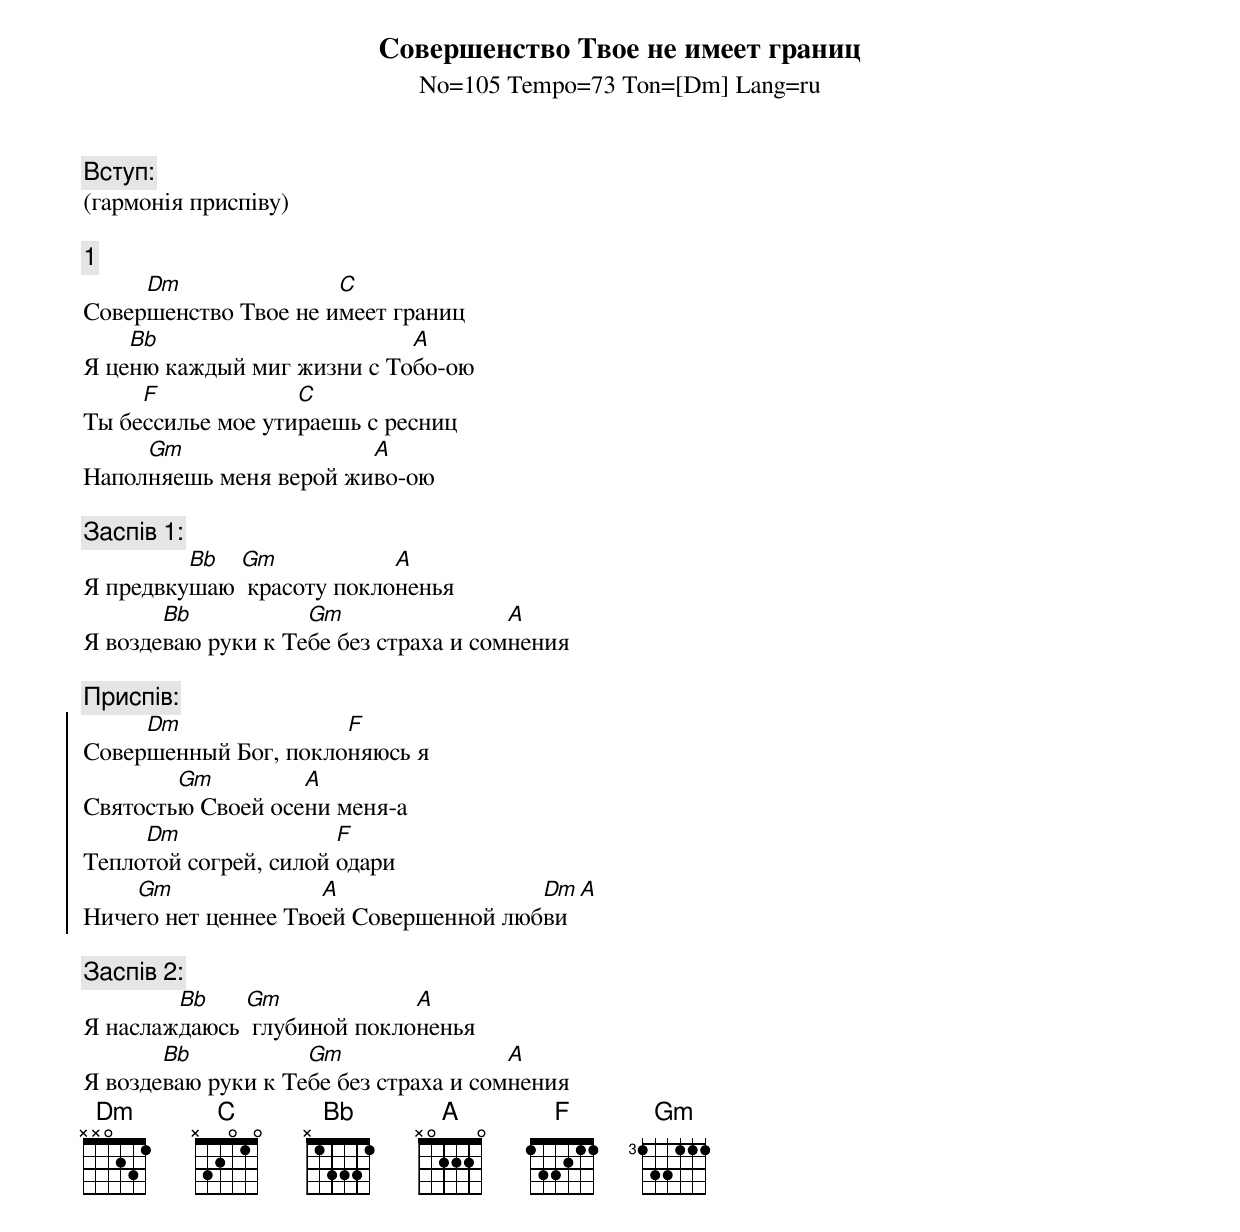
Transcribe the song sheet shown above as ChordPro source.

{title:Совершенство Твое не имеет границ}
{subtitle:No=105 Tempo=73 Ton=[Dm] Lang=ru}

{c: Вступ:}
(гармонія приспіву)

{c: 1}
Совер[Dm]шенство Твое не и[C]меет границ
Я це[Bb]ню каждый миг жизни с То[A]бо-ою
Ты бе[F]ссилье мое ути[C]раешь с ресниц
Напол[Gm]няешь меня верой жи[A]во-ою

{c: Заспів 1:}
Я предвку[Bb]шаю [Gm] красоту покло[A]ненья
Я возде[Bb]ваю руки к Те[Gm]бе без страха и сом[A]нения

{c: Приспів:}
{soc}
Совер[Dm]шенный Бог, покло[F]няюсь я
Святость[Gm]ю Своей осе[A]ни меня-а
Тепло[Dm]той согрей, силой [F]одари
Ниче[Gm]го нет ценнее Тво[A]ей Совершенной люб[Dm]ви [A]
{eoc}

{c: Заспів 2:}
Я наслаж[Bb]даюсь [Gm] глубиной покло[A]ненья
Я возде[Bb]ваю руки к Те[Gm]бе без страха и сом[A]нения
